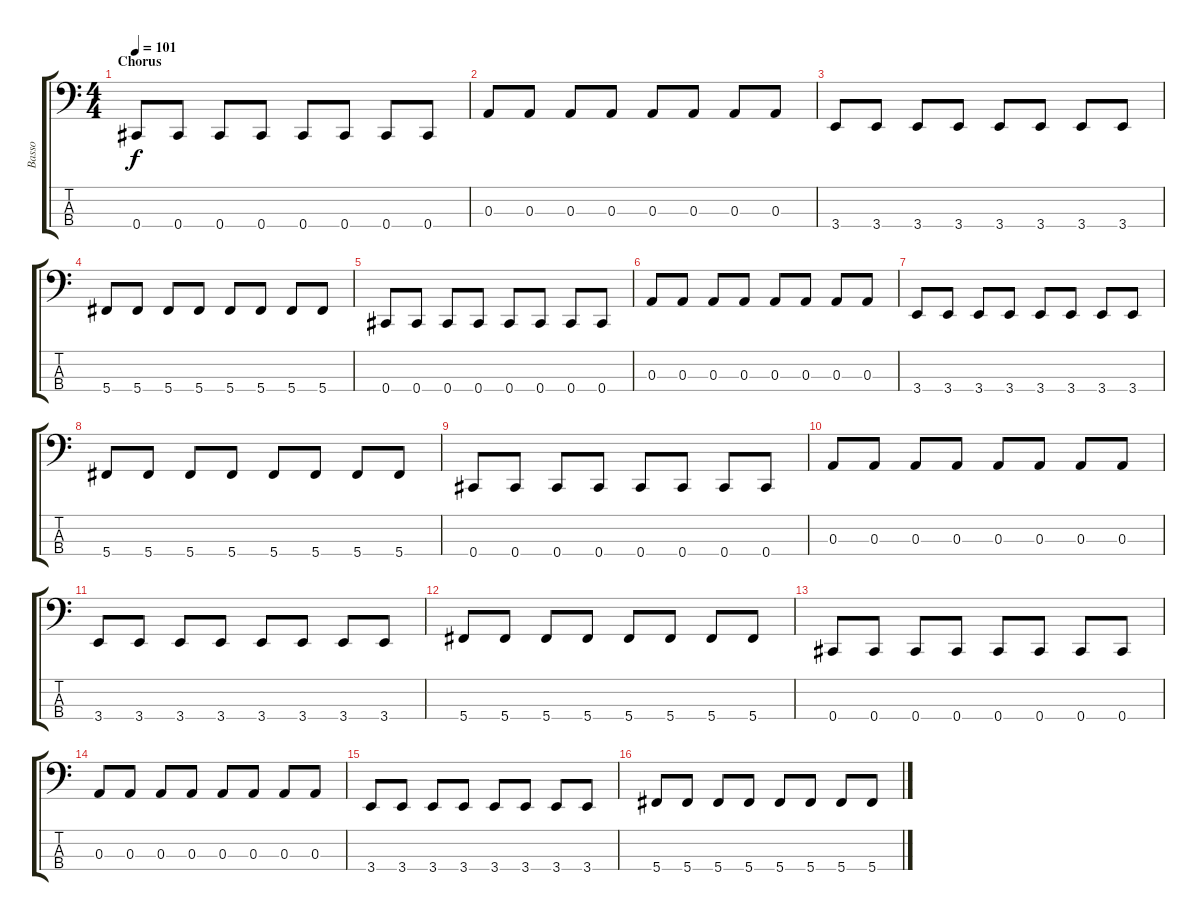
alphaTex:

\track ("Basso" "Basso") {instrument electricbassfinger}
\staff {score tabs}
\tuning (G2 D2 A1 Db1) {hide}
\ts (4 4)
\section ("" "Chorus")
\tempo 101
\clef f4
\ks c
0.4.8{dy f} 0.4.8 0.4.8 0.4.8 0.4.8 0.4.8 0.4.8 0.4.8 |
0.3.8 0.3.8 0.3.8 0.3.8 0.3.8 0.3.8 0.3.8 0.3.8 |
3.4.8 3.4.8 3.4.8 3.4.8 3.4.8 3.4.8 3.4.8 3.4.8 |
5.4.8 5.4.8 5.4.8 5.4.8 5.4.8 5.4.8 5.4.8 5.4.8 |
0.4.8 0.4.8 0.4.8 0.4.8 0.4.8 0.4.8 0.4.8 0.4.8 |
0.3.8 0.3.8 0.3.8 0.3.8 0.3.8 0.3.8 0.3.8 0.3.8 |
3.4.8 3.4.8 3.4.8 3.4.8 3.4.8 3.4.8 3.4.8 3.4.8 |
5.4.8 5.4.8 5.4.8 5.4.8 5.4.8 5.4.8 5.4.8 5.4.8 |
0.4.8 0.4.8 0.4.8 0.4.8 0.4.8 0.4.8 0.4.8 0.4.8 |
0.3.8 0.3.8 0.3.8 0.3.8 0.3.8 0.3.8 0.3.8 0.3.8 |
3.4.8 3.4.8 3.4.8 3.4.8 3.4.8 3.4.8 3.4.8 3.4.8 |
5.4.8 5.4.8 5.4.8 5.4.8 5.4.8 5.4.8 5.4.8 5.4.8 |
0.4.8 0.4.8 0.4.8 0.4.8 0.4.8 0.4.8 0.4.8 0.4.8 |
0.3.8 0.3.8 0.3.8 0.3.8 0.3.8 0.3.8 0.3.8 0.3.8 |
3.4.8 3.4.8 3.4.8 3.4.8 3.4.8 3.4.8 3.4.8 3.4.8 |
5.4.8 5.4.8 5.4.8 5.4.8 5.4.8 5.4.8 5.4.8 5.4.8
